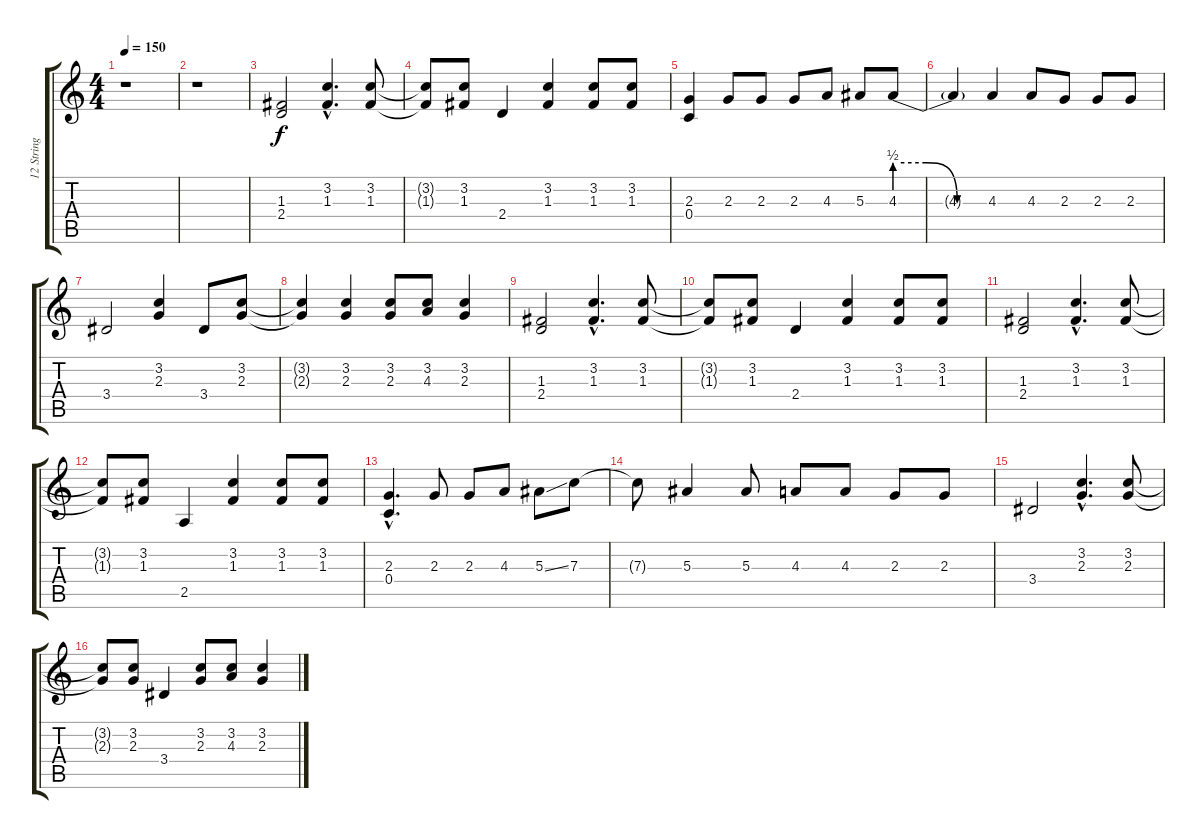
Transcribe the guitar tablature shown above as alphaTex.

\track ("12 String" "12 String") {instrument acousticguitarsteel}
\staff {score tabs}
\tuning (D4 A3 F3 C3 G2 C2) {hide}
\ts (4 4)
\tempo 150
\clef g2
\ks c
r.1{dy f} |
r.1 |
(1.3 2.4).2{volume 11} (3.2{hac} 1.3{hac}).4{d} (3.2 1.3).8 |
(3.2{t} 1.3{t}).8 (3.2 1.3).8 2.4.4 (3.2 1.3).4 (3.2 1.3).8 (3.2 1.3).8 |
(2.3 0.4).4 2.3.8 2.3.8 2.3.8 4.3.8 5.3.8 4.3{be (custom 0 2 20 2 40 0 60 0)}.8 |
4.3{t}.4 4.3.4 4.3.8 2.3.8 2.3.8 2.3.8 |
3.4.2 (3.2 2.3).4 3.4.8 (3.2 2.3).8 |
(3.2{t} 2.3{t}).4 (3.2 2.3).4 (3.2 2.3).8 (3.2 4.3).8 (3.2 2.3).4 |
(1.3 2.4).2 (3.2{hac} 1.3{hac}).4{d} (3.2 1.3).8 |
(3.2{t} 1.3{t}).8 (3.2 1.3).8 2.4.4 (3.2 1.3).4 (3.2 1.3).8 (3.2 1.3).8 |
(1.3 2.4).2 (3.2{hac} 1.3{hac}).4{d} (3.2 1.3).8 |
(3.2{t} 1.3{t}).8 (3.2 1.3).8 2.5.4 (3.2 1.3).4 (3.2 1.3).8 (3.2 1.3).8 |
(2.3{hac} 0.4{hac}).4{d} 2.3.8 2.3.8 4.3.8 5.3{ss}.8 7.3.8 |
7.3{t}.8 5.3.4 5.3.8 4.3.8 4.3.8 2.3.8 2.3.8 |
3.4.2 (3.2{hac} 2.3{hac}).4{d} (3.2 2.3).8 |
(3.2{t} 2.3{t}).8 (3.2 2.3).8 3.4.4 (3.2 2.3).8 (3.2 4.3).8 (3.2 2.3).4
